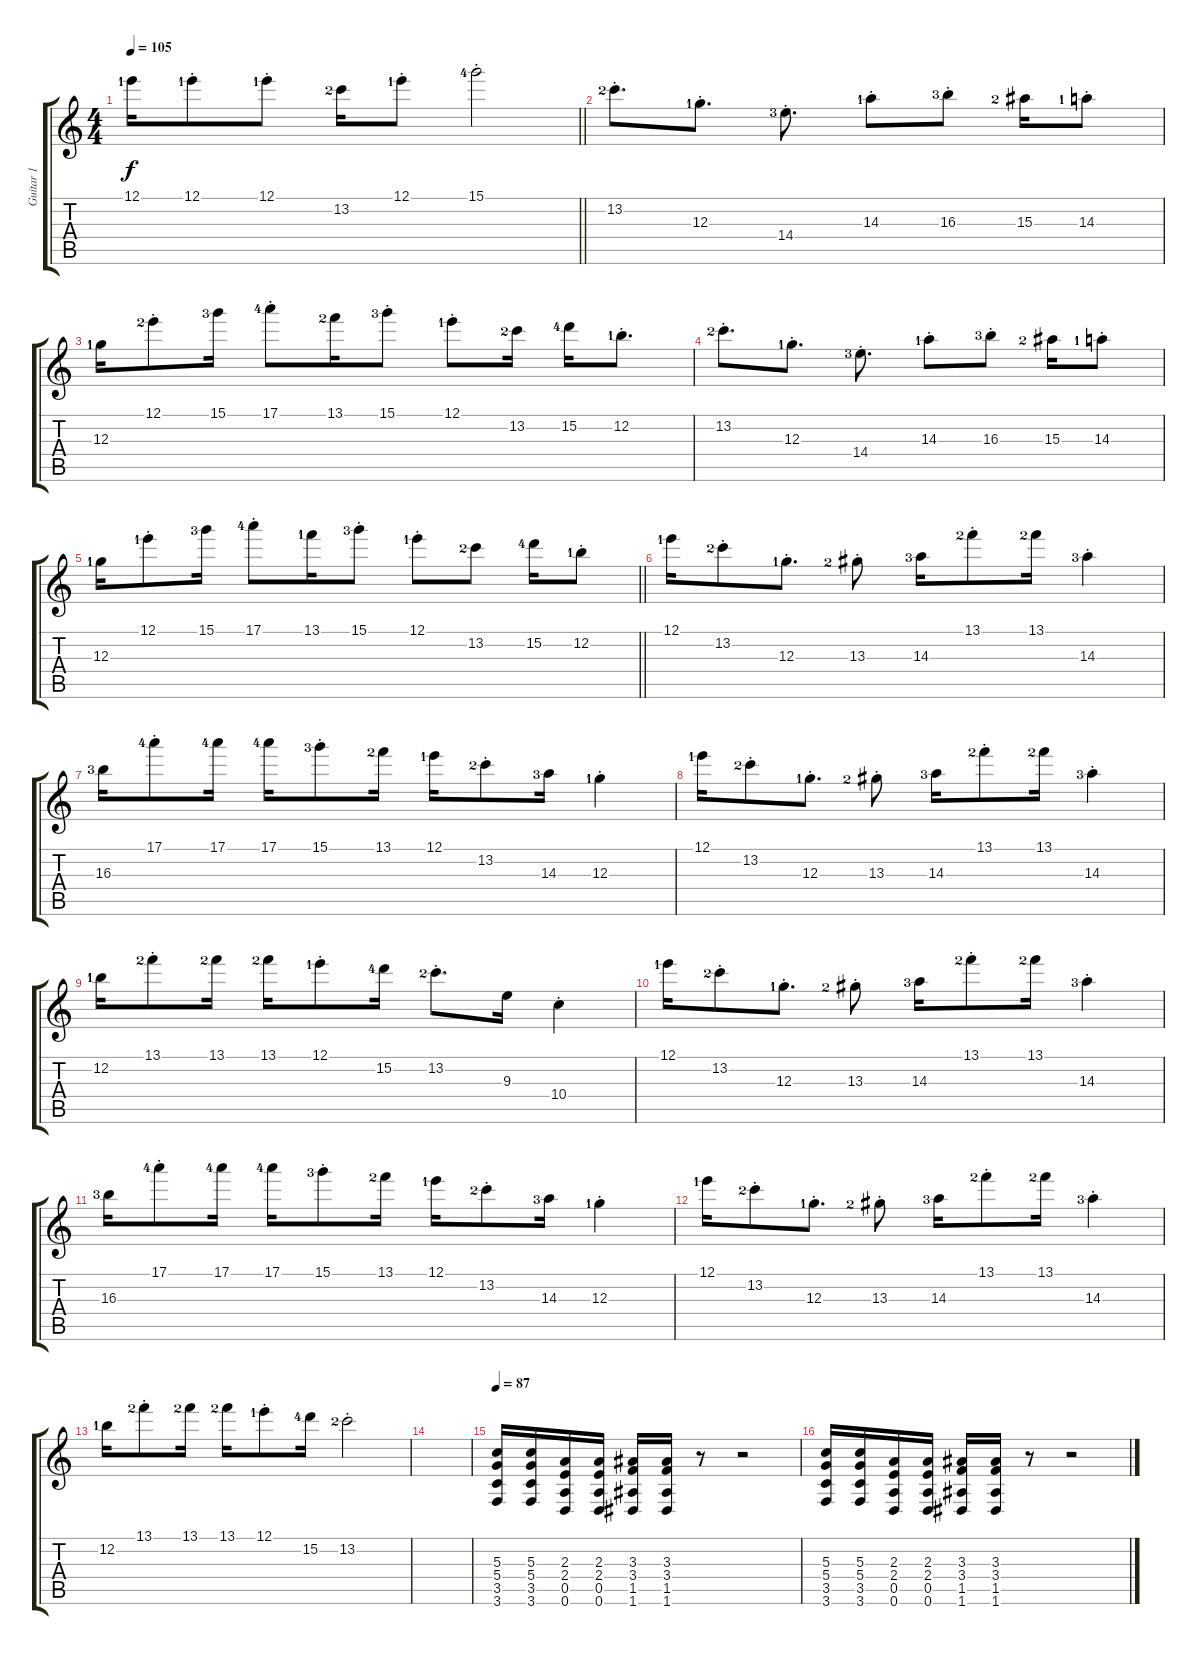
\track ("Guitar 1" "Guitar 1") {instrument distortionguitar}
\staff {score tabs}
\tuning (E4 B3 G3 D3 A2 D2) {hide}
\ts (4 4)
\tempo 105
\clef g2
\barLineRight lightlight
\ks c
12.1{lf 2}.16{dy f} 12.1{st lf 2}.8 12.1{st lf 2}.8 13.2{lf 3}.16 12.1{st lf 2}.8 15.1{st lf 5}.2 |
13.2{st lf 3}.8{d} 12.3{st lf 2}.8{d} 14.4{st lf 4}.8{d} 14.3{st lf 2}.8 16.3{st lf 4}.8 15.3{lf 3}.16 14.3{st lf 2}.8 |
12.3{lf 2}.16 12.1{st lf 3}.8 15.1{lf 4}.16 17.1{st lf 5}.8 13.1{lf 3}.16 15.1{st lf 4}.8 12.1{st lf 2}.8 13.2{lf 3}.16 15.2{lf 5}.16 12.2{st lf 2}.8{d} |
13.2{st lf 3}.8{d} 12.3{st lf 2}.8{d} 14.4{st lf 4}.8{d} 14.3{st lf 2}.8 16.3{st lf 4}.8 15.3{lf 3}.16 14.3{st lf 2}.8 |
\barLineRight lightlight
12.3{lf 2}.16 12.1{st lf 2}.8 15.1{lf 4}.16 17.1{st lf 5}.8 13.1{lf 2}.16 15.1{st lf 4}.8 12.1{st lf 2}.8 13.2{lf 3}.8 15.2{lf 5}.16 12.2{st lf 2}.8 |
12.1{lf 2}.16 13.2{st lf 3}.8 12.3{st lf 2}.8{d} 13.3{st lf 3}.8 14.3{lf 4}.16 13.1{st lf 3}.8 13.1{lf 3}.16 14.3{st lf 4}.4 |
16.3{lf 4}.16 17.1{st lf 5}.8 17.1{lf 5}.16 17.1{lf 5}.16 15.1{st lf 4}.8 13.1{lf 3}.16 12.1{lf 2}.16 13.2{st lf 3}.8 14.3{lf 4}.16 12.3{st lf 2}.4 |
12.1{lf 2}.16 13.2{st lf 3}.8 12.3{st lf 2}.8{d} 13.3{st lf 3}.8 14.3{lf 4}.16 13.1{st lf 3}.8 13.1{lf 3}.16 14.3{st lf 4}.4 |
12.2{lf 2}.16 13.1{st lf 3}.8 13.1{lf 3}.16 13.1{lf 3}.16 12.1{st lf 2}.8 15.2{lf 5}.16 13.2{st lf 3}.8{d} 9.3.16 10.4{st}.4 |
12.1{lf 2}.16 13.2{st lf 3}.8 12.3{st lf 2}.8{d} 13.3{st lf 3}.8 14.3{lf 4}.16 13.1{st lf 3}.8 13.1{lf 3}.16 14.3{st lf 4}.4 |
16.3{lf 4}.16 17.1{st lf 5}.8 17.1{lf 5}.16 17.1{lf 5}.16 15.1{st lf 4}.8 13.1{lf 3}.16 12.1{lf 2}.16 13.2{st lf 3}.8 14.3{lf 4}.16 12.3{st lf 2}.4 |
12.1{lf 2}.16 13.2{st lf 3}.8 12.3{st lf 2}.8{d} 13.3{st lf 3}.8 14.3{lf 4}.16 13.1{st lf 3}.8 13.1{lf 3}.16 14.3{st lf 4}.4 |
12.2{lf 2}.16 13.1{st lf 3}.8 13.1{lf 3}.16 13.1{lf 3}.16 12.1{st lf 2}.8 15.2{lf 5}.16 13.2{st lf 3}.2 |
|
\tempo 87
(5.3 5.4 3.5 3.6).16 (5.3 5.4 3.5 3.6).16 (2.3 2.4 0.5 0.6).16 (2.3 2.4 0.5 0.6).16 (3.3 3.4 1.5 1.6).16 (3.3 3.4 1.5 1.6).16 r.8 r.2 |
(5.3 5.4 3.5 3.6).16 (5.3 5.4 3.5 3.6).16 (2.3 2.4 0.5 0.6).16 (2.3 2.4 0.5 0.6).16 (3.3 3.4 1.5 1.6).16 (3.3 3.4 1.5 1.6).16 r.8 r.2
